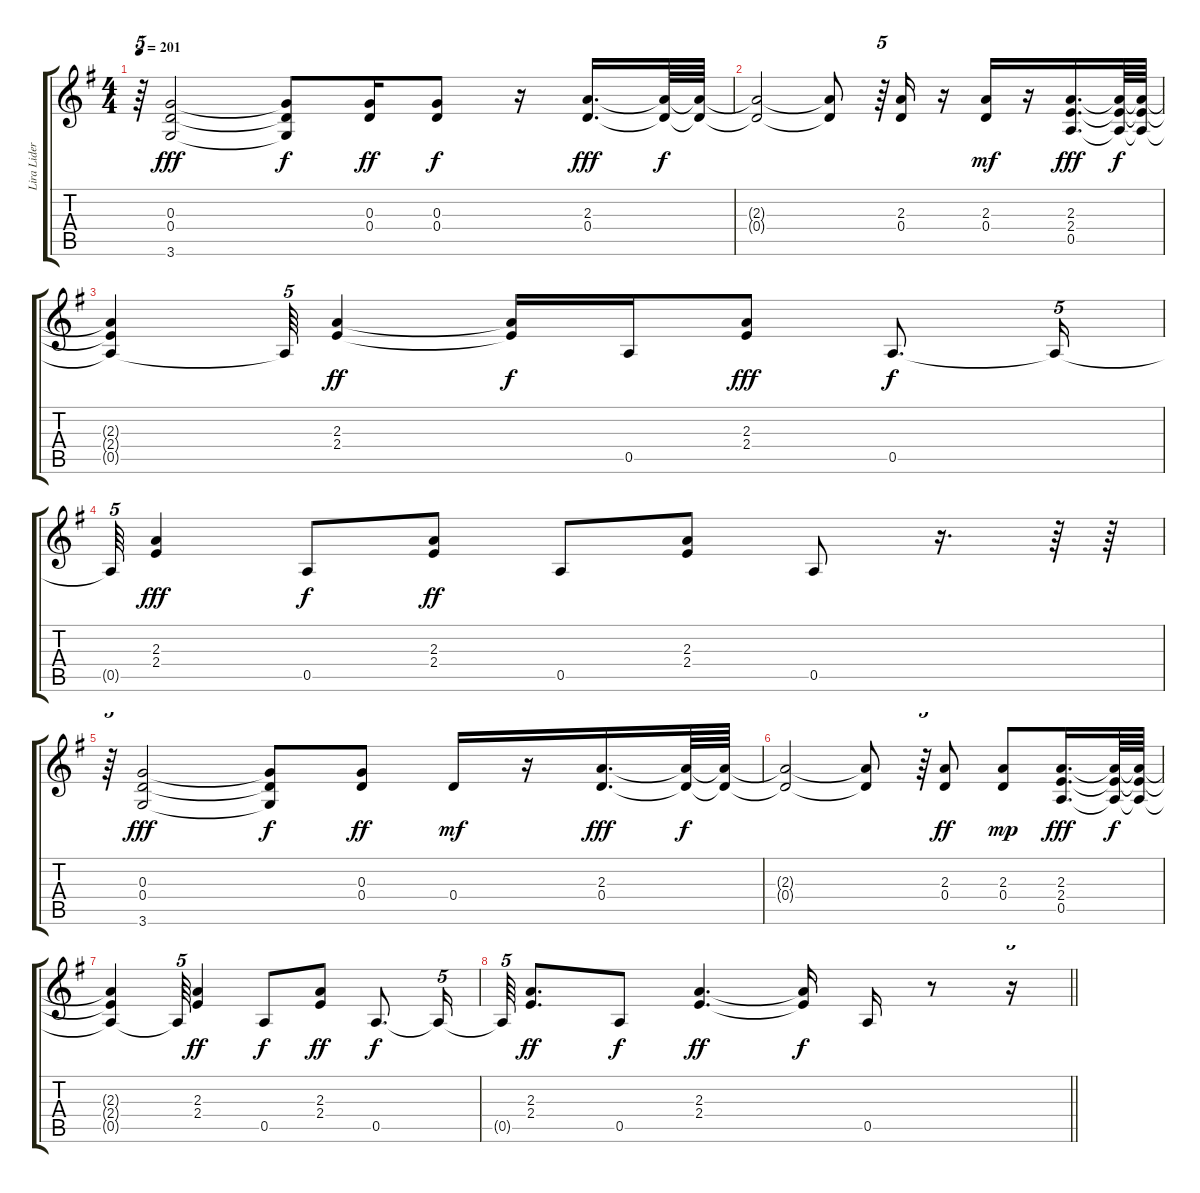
\track ("Lira Lider" "Lira Lider") {instrument distortionguitar}
\staff {score tabs}
\tuning (E4 B3 G3 D3 A2 E2) {hide}
\ts (4 4)
\tempo 201
\clef g2
\ks g
r.64{tu (5 4) dy ff} (0.3 0.4 3.6).2{dy fff} (0.3{t} 0.4{t} 3.6{t}).8{dy f} (0.3 0.4).16{dy ff} (0.3 0.4).8{dy f} r.16 (2.3 0.4).16{d dy fff} (2.3{t} 0.4{t}).64{dy f} (2.3{t} 0.4{t}).64 |
(2.3{t} 0.4{t}).2 (2.3{t} 0.4{t}).8 r.64{tu (5 4)} (2.3 0.4).16 r.16 (2.3 0.4).16{dy mf} r.16 (2.3 2.4 0.5).16{d dy fff} (2.3{t} 2.4{t} 0.5{t}).64{dy f} (2.3{t} 2.4{t} 0.5{t}).64 |
(2.3{t} 2.4{t} 0.5{t}).4 0.5{t}.64{tu (5 4)} (2.3 2.4).4{dy ff} (2.3{t} 2.4{t}).16{dy f} 0.5.16 (2.3 2.4).8{dy fff} 0.5.8{d dy f} 0.5{t}.16{tu (5 4)} |
0.5{t}.64{tu (5 4)} (2.3 2.4).4{dy fff} 0.5.8{dy f} (2.3 2.4).8{dy ff} 0.5.8 (2.3 2.4).8 0.5.8 r.16{d} r.64 r.64 |
r.64{tu (5 4)} (0.3 0.4 3.6).2{dy fff} (0.3{t} 0.4{t} 3.6{t}).8{dy f} (0.3 0.4).8{dy ff} 0.4.16{dy mf} r.16 (2.3 0.4).16{d dy fff} (2.3{t} 0.4{t}).64{dy f} (2.3{t} 0.4{t}).64 |
(2.3{t} 0.4{t}).2 (2.3{t} 0.4{t}).8 r.64{tu (5 4)} (2.3 0.4).8{dy ff} (2.3 0.4).8{dy mp} (2.3 2.4 0.5).16{d dy fff} (2.3{t} 2.4{t} 0.5{t}).64{dy f} (2.3{t} 2.4{t} 0.5{t}).64 |
(2.3{t} 2.4{t} 0.5{t}).4 0.5{t}.64{tu (5 4)} (2.3 2.4).4{dy ff} 0.5.8{dy f} (2.3 2.4).8{dy ff} 0.5.8{d dy f} 0.5{t}.16{tu (5 4)} |
\barLineRight lightlight
0.5{t}.64{tu (5 4)} (2.3 2.4).8{d dy ff} 0.5.8{dy f} (2.3 2.4).4{d dy ff} (2.3{t} 2.4{t}).16{dy f} 0.5.16 r.8 r.16{tu (5 4)}
